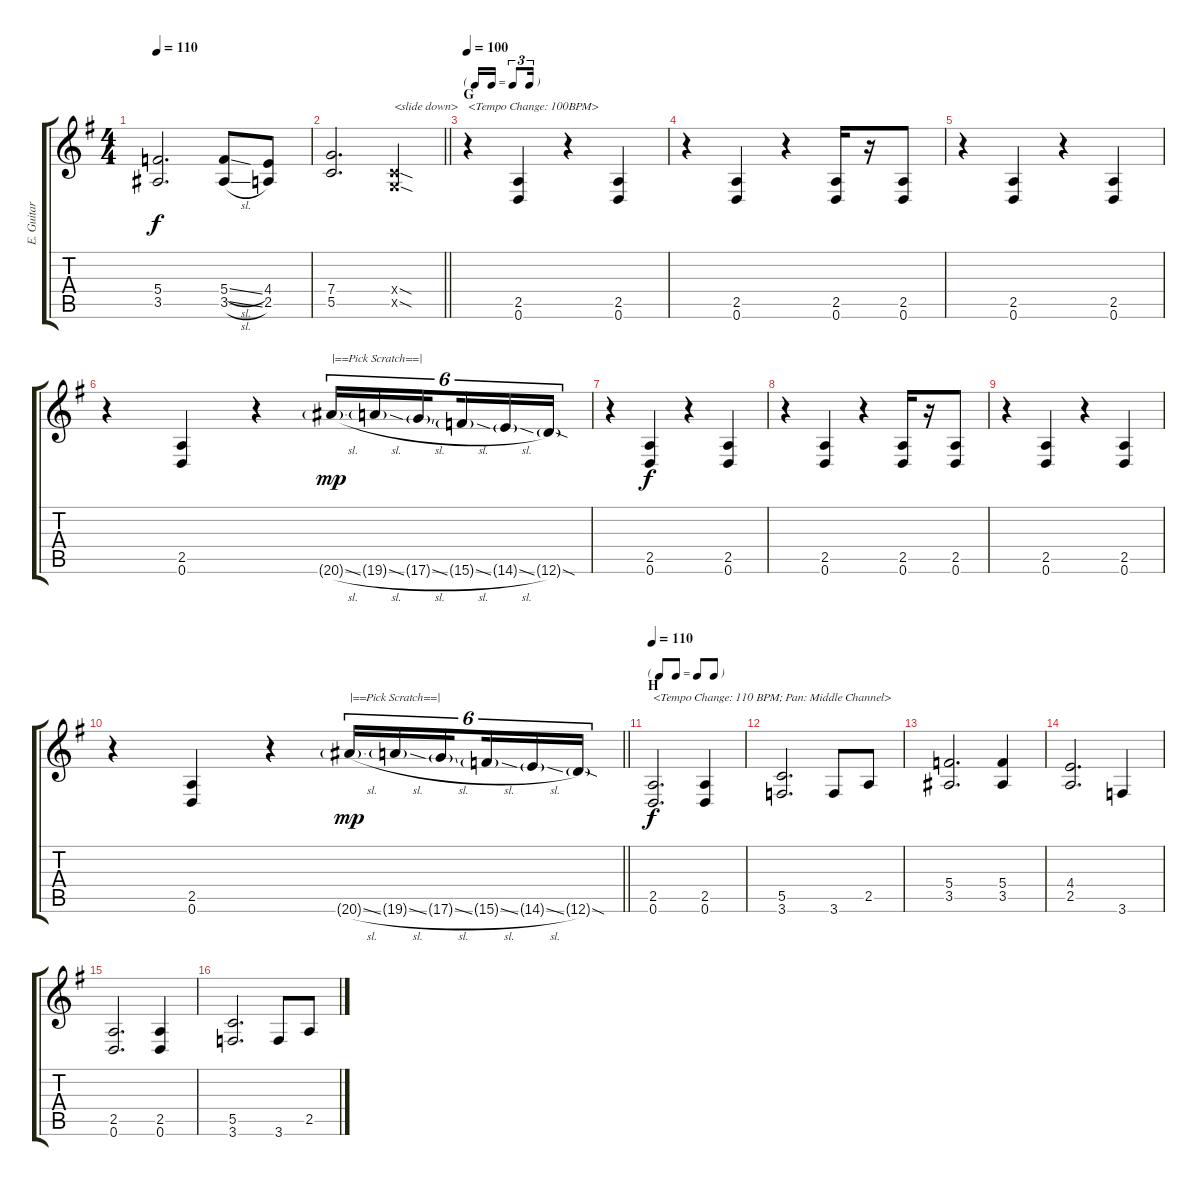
\track ("E. Guitar II" "E. Guitar ") {instrument overdrivenguitar}
\staff {score tabs}
\tuning (D4 A3 F3 C3 G2 D2) {hide}
\ts (4 4)
\tempo 110
\clef g2
\ks g
(5.4 3.5).2{d dy f} (5.4{sl} 3.5{sl}).8 (4.4 2.5).8 |
\barLineRight lightlight
(7.4 5.5).2{d} (0.4{sod x} 0.5{sod x}).4{txt "<slide down>"} |
\tf triplet16th
\section ("" "G")
\tempo 100
r.4{txt "<Tempo Change: 100BPM>"} (2.5 0.6).4 r.4 (2.5 0.6).4 |
r.4 (2.5 0.6).4 r.4 (2.5 0.6).16 r.16 (2.5 0.6).8 |
r.4 (2.5 0.6).4 r.4 (2.5 0.6).4 |
r.4 (2.5 0.6).4 r.4 20.6{sl g}.16{tu (6 4) txt "|==Pick Scratch==|" dy mp} 19.6{sl g}.16{tu (6 4)} 17.6{sl g}.16{tu (6 4) beam splitsecondary} 15.6{sl g}.16{tu (6 4)} 14.6{sl g}.16{tu (6 4)} 12.6{sod g}.16{tu (6 4)} |
r.4 (2.5 0.6).4{dy f} r.4 (2.5 0.6).4 |
r.4 (2.5 0.6).4 r.4 (2.5 0.6).16 r.16 (2.5 0.6).8 |
r.4 (2.5 0.6).4 r.4 (2.5 0.6).4 |
\barLineRight lightlight
r.4 (2.5 0.6).4 r.4 20.6{sl g}.16{tu (6 4) txt "|==Pick Scratch==|" dy mp} 19.6{sl g}.16{tu (6 4)} 17.6{sl g}.16{tu (6 4) beam splitsecondary} 15.6{sl g}.16{tu (6 4)} 14.6{sl g}.16{tu (6 4)} 12.6{sod g}.16{tu (6 4)} |
\tf none
\section ("" "H")
\tempo 110
(2.5 0.6).2{d txt "<Tempo Change: 110 BPM; Pan: Middle Channel>" dy f balance 8} (2.5 0.6).4 |
(5.5 3.6).2{d} 3.6.8 2.5.8 |
(5.4 3.5).2{d} (5.4 3.5).4 |
(4.4 2.5).2{d} 3.6.4 |
(2.5 0.6).2{d} (2.5 0.6).4 |
(5.5 3.6).2{d} 3.6.8 2.5.8
